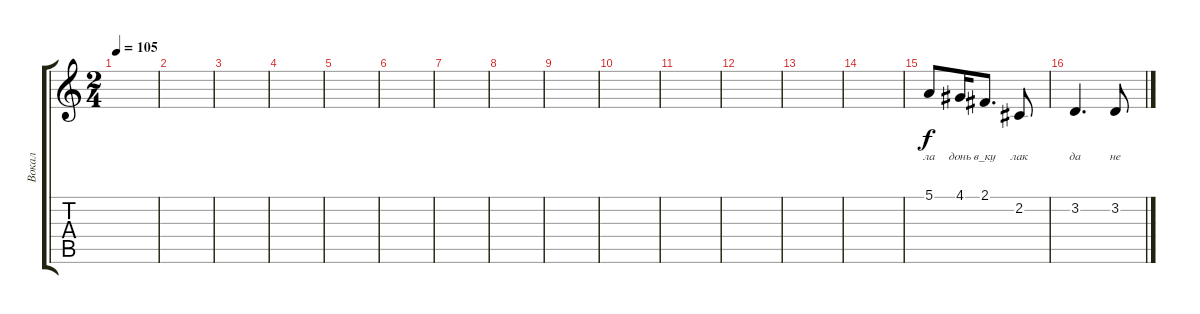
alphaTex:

\track ("Вокал" "Вокал") {instrument flute}
\staff {score tabs}
\tuning (E4 B3 G3 D3 A2 E2) {hide}
\ts (2 4)
\tempo 105
\clef g2
\ks c
|
|
|
|
|
|
|
|
|
|
|
|
|
|
5.1.8{lyrics (0 "ла") lyrics (1 "") lyrics (2 "") lyrics (3 "") lyrics (4 "")} 4.1.16{lyrics (0 "донь") lyrics (1 "") lyrics (2 "") lyrics (3 "") lyrics (4 "")} 2.1.8{d lyrics (0 "в_ку") lyrics (1 "") lyrics (2 "") lyrics (3 "") lyrics (4 "")} 2.2.8{lyrics (0 "лак") lyrics (1 "") lyrics (2 "") lyrics (3 "") lyrics (4 "")} |
3.2.4{d lyrics (0 "да") lyrics (1 "") lyrics (2 "") lyrics (3 "") lyrics (4 "")} 3.2.8{lyrics (0 "не") lyrics (1 "") lyrics (2 "") lyrics (3 "") lyrics (4 "")}
